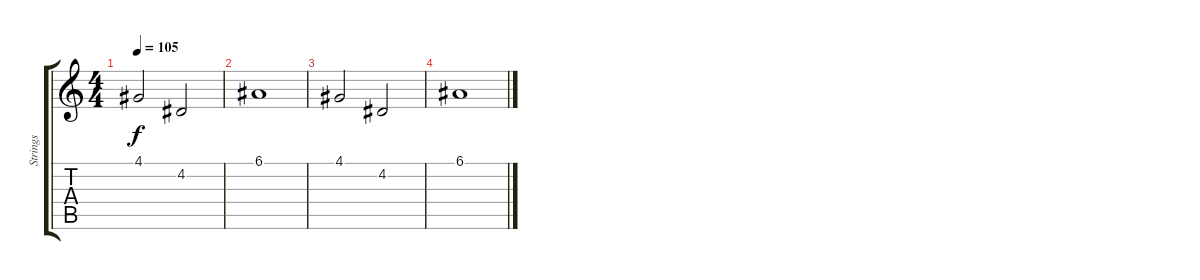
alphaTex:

\track ("Strings" "Strings") {instrument stringensemble1}
\staff {score tabs}
\tuning (E4 B3 G3 D3 A2 E2) {hide}
\ts (4 4)
\tempo 105
\clef g2
\ks c
4.1.2{dy f} 4.2.2 |
6.1.1 |
4.1.2 4.2.2 |
6.1.1
